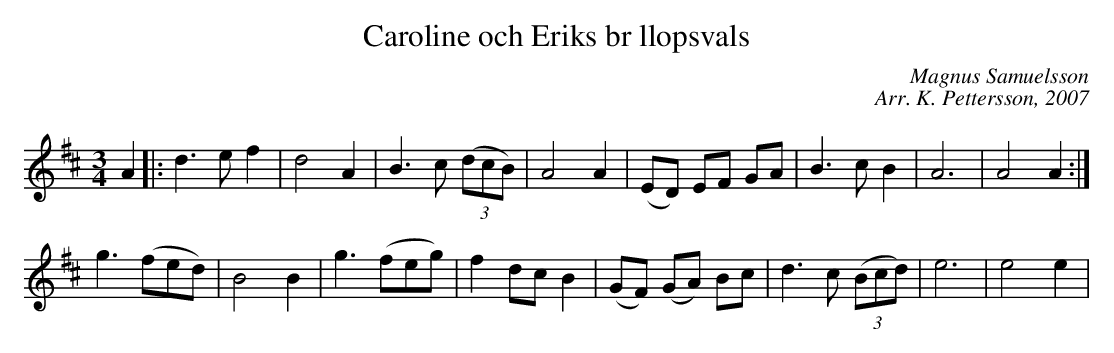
X:1
T: Caroline och Eriks br llopsvals
C: Magnus Samuelsson
C: Arr. K. Pettersson, 2007
M: 3/4
L: 1/4
K: D
V:1
A |: d>ef | d2A | B>c ((3d/c/B/) | A2A | (E/D/) E/F/ G/A/ | B>cB | A3 | A2A :|
g>(fe/d/) | B2B | g>(fe/g/) | fd/c/B | (G/F/) (G/A/) B/c/ | d>c ((3B/c/d/) | e3 | e2e |
